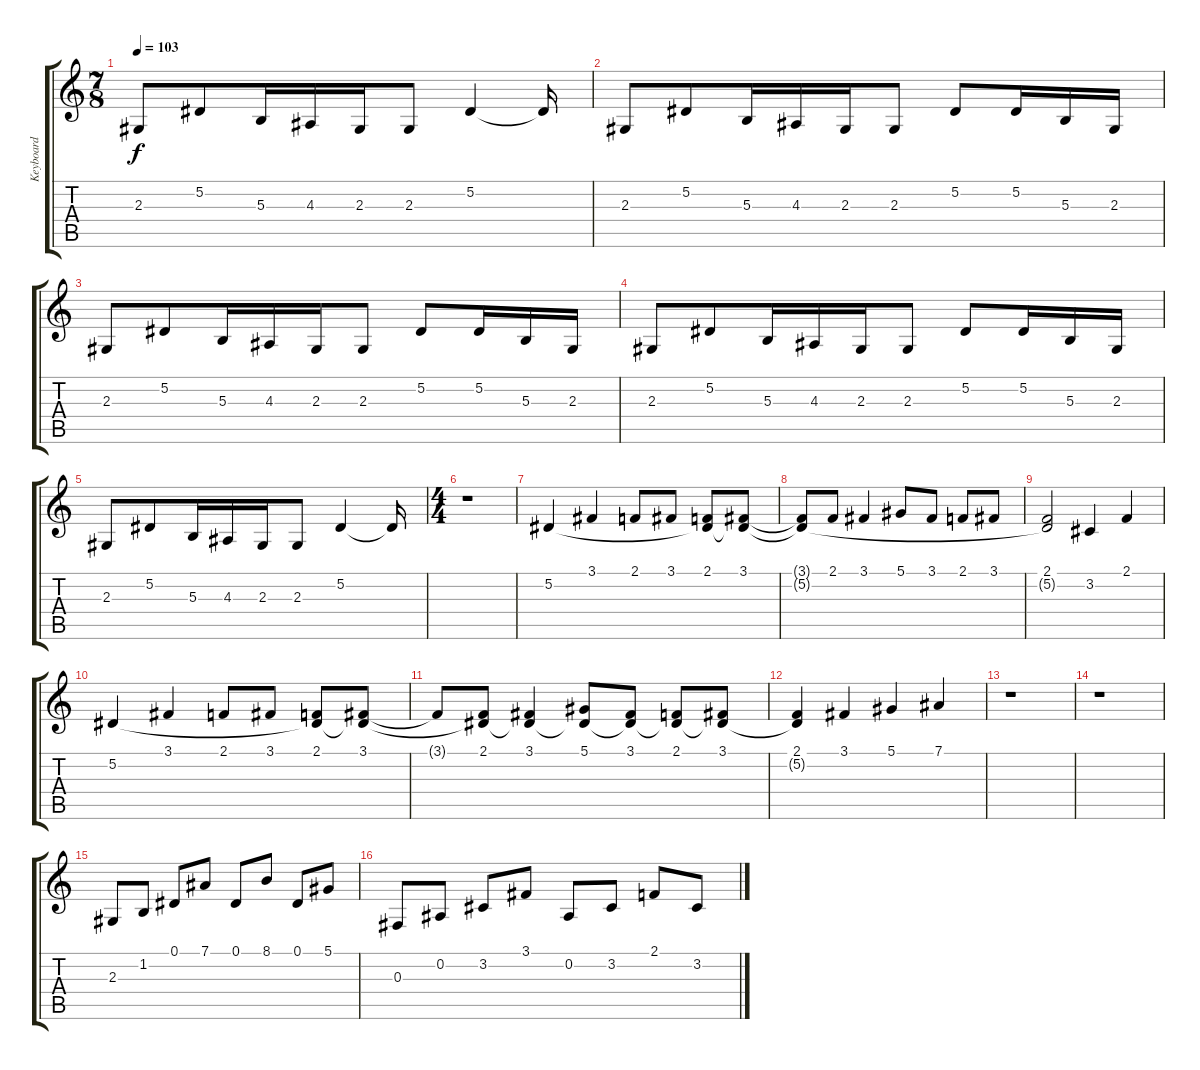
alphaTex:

\track ("Keyboard" "Keyboard") {instrument acousticgrandpiano}
\staff {score tabs}
\tuning (Eb4 Bb3 Gb3 Db3 Ab2 Eb2) {hide}
\ts (7 8)
\tempo 103
\clef g2
\ks c
2.3.8{dy f} 5.2.8 5.3.16 4.3.16 2.3.16 2.3.8 5.2.4 5.2{t}.16 |
2.3.8 5.2.8 5.3.16 4.3.16 2.3.16 2.3.8 5.2.8 5.2.16 5.3.16 2.3.16 |
2.3.8 5.2.8 5.3.16 4.3.16 2.3.16 2.3.8 5.2.8 5.2.16 5.3.16 2.3.16 |
2.3.8 5.2.8 5.3.16 4.3.16 2.3.16 2.3.8 5.2.8 5.2.16 5.3.16 2.3.16 |
2.3.8 5.2.8 5.3.16 4.3.16 2.3.16 2.3.8 5.2.4 5.2{t}.16 |
\ts (4 4)
r.1 |
5.2.4{instrument electricpiano1} 3.1.4 2.1.8 3.1.8 (2.1 5.2{t}).8 (3.1 5.2{t}).8 |
(3.1{t} 5.2{t}).8 2.1.8 3.1.4 5.1.8 3.1.8 2.1.8 3.1.8 |
(2.1 5.2{t}).2 3.2.4 2.1.4 |
5.2.4 3.1.4 2.1.8 3.1.8 (2.1 5.2{t}).8 (3.1 5.2{t}).8 |
3.1{t}.8 (2.1 5.2{t}).8 (3.1 5.2{t}).4 (5.1 5.2{t}).8 (3.1 5.2{t}).8 (2.1 5.2{t}).8 (3.1 5.2{t}).8 |
(2.1 5.2{t}).4 3.1.4 5.1.4 7.1.4 |
r.1 |
r.1 |
2.3.8{volume 14 instrument acousticgrandpiano} 1.2.8 0.1.8 7.1.8 0.1.8 8.1.8 0.1.8 5.1.8 |
0.3.8 0.2.8 3.2.8 3.1.8 0.2.8 3.2.8 2.1.8 3.2.8
